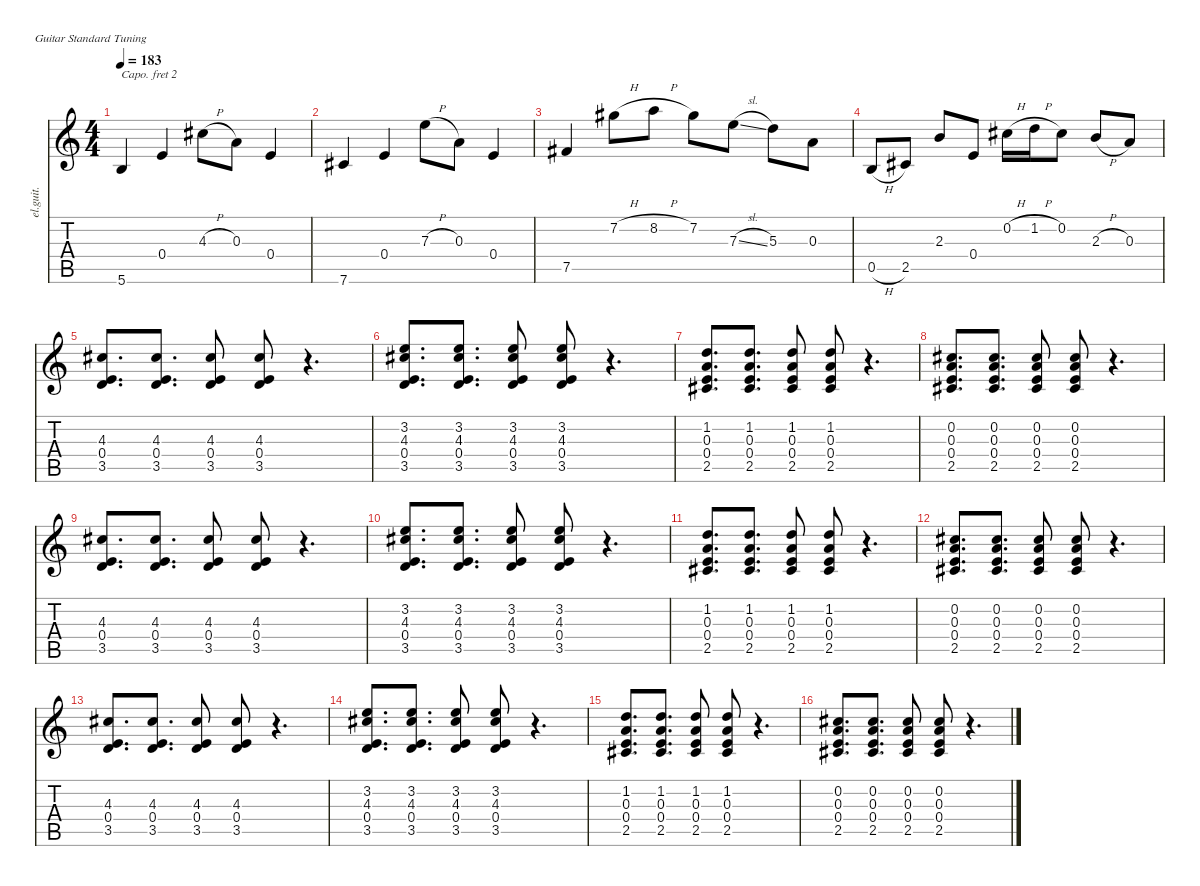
\defaultSystemsLayout 4
\hideDynamics
\bracketExtendMode nobrackets
\otherSystemsTrackNameOrientation horizontal
\track ("Clean Guitar" "el.guit.") {instrument electricguitarclean}
\staff {score tabs}
\capo 2
\tuning (E4 B3 G3 D3 A2 E2)
\ts (4 4)
\tempo 183
\clef g2
\ks c
5.6.4{dy mf beam Up} 0.4.4{beam Up} 4.3{h acc #}.8{beam Down} 0.3.8{beam Down} 0.4.4{beam Up} |
7.6{acc #}.4{beam Up} 0.4.4{beam Up} 7.3{h}.8{beam Down} 0.3.8{beam Down} 0.4.4{beam Up} |
7.5{acc #}.4{beam Up} 7.2{h acc #}.8{beam Down} 8.2{h}.8{beam Down} 7.2{acc #}.8{beam Down} 7.3{sl}.8{beam Down} 5.3.8{beam Down} 0.3.8{beam Down} |
0.5{h}.8{beam Up} 2.5{acc #}.8{beam Up} 2.3.8{beam Up} 0.4.8{beam Up} 0.2{h acc #}.16{beam Down} 1.2{h}.16{beam Down} 0.2{acc #}.8{beam Down} 2.3{h}.8{beam Up} 0.3.8{beam Up} |
(3.5 0.4 4.3{acc #}).8{d beam Up} (3.5 0.4 4.3{acc #}).8{d beam Up} (3.5 0.4 4.3{acc #}).8{beam Up} (3.5 0.4 4.3{acc #}).8{beam Up} r.4{d beam Up} |
(3.5 0.4 4.3{acc #} 3.2).8{d beam Up} (3.5 0.4 4.3{acc #} 3.2).8{d beam Up} (3.5 0.4 4.3{acc #} 3.2).8{beam Up} (3.5 0.4 4.3{acc #} 3.2).8{beam Up} r.4{d beam Up} |
(2.5{acc #} 0.4 0.3 1.2).8{d beam Up} (2.5{acc #} 0.4 0.3 1.2).8{d beam Up} (2.5{acc #} 0.4 0.3 1.2).8{beam Up} (2.5{acc #} 0.4 0.3 1.2).8{beam Up} r.4{d beam Up} |
(2.5{acc #} 0.4 0.3 0.2{acc #}).8{d beam Up} (2.5{acc #} 0.4 0.3 0.2{acc #}).8{d beam Up} (2.5{acc #} 0.4 0.3 0.2{acc #}).8{beam Up} (2.5{acc #} 0.4 0.3 0.2{acc #}).8{beam Up} r.4{d beam Up} |
(3.5 0.4 4.3{acc #}).8{d beam Up} (3.5 0.4 4.3{acc #}).8{d beam Up} (3.5 0.4 4.3{acc #}).8{beam Up} (3.5 0.4 4.3{acc #}).8{beam Up} r.4{d beam Up} |
(3.5 0.4 4.3{acc #} 3.2).8{d beam Up} (3.5 0.4 4.3{acc #} 3.2).8{d beam Up} (3.5 0.4 4.3{acc #} 3.2).8{beam Up} (3.5 0.4 4.3{acc #} 3.2).8{beam Up} r.4{d beam Up} |
(2.5{acc #} 0.4 0.3 1.2).8{d beam Up} (2.5{acc #} 0.4 0.3 1.2).8{d beam Up} (2.5{acc #} 0.4 0.3 1.2).8{beam Up} (2.5{acc #} 0.4 0.3 1.2).8{beam Up} r.4{d beam Up} |
(2.5{acc #} 0.4 0.3 0.2{acc #}).8{d beam Up} (2.5{acc #} 0.4 0.3 0.2{acc #}).8{d beam Up} (2.5{acc #} 0.4 0.3 0.2{acc #}).8{beam Up} (2.5{acc #} 0.4 0.3 0.2{acc #}).8{beam Up} r.4{d beam Up} |
(3.5 0.4 4.3{acc #}).8{d beam Up} (3.5 0.4 4.3{acc #}).8{d beam Up} (3.5 0.4 4.3{acc #}).8{beam Up} (3.5 0.4 4.3{acc #}).8{beam Up} r.4{d beam Up} |
(3.5 0.4 4.3{acc #} 3.2).8{d beam Up} (3.5 0.4 4.3{acc #} 3.2).8{d beam Up} (3.5 0.4 4.3{acc #} 3.2).8{beam Up} (3.5 0.4 4.3{acc #} 3.2).8{beam Up} r.4{d beam Up} |
(2.5{acc #} 0.4 0.3 1.2).8{d beam Up} (2.5{acc #} 0.4 0.3 1.2).8{d beam Up} (2.5{acc #} 0.4 0.3 1.2).8{beam Up} (2.5{acc #} 0.4 0.3 1.2).8{beam Up} r.4{d beam Up} |
(2.5{acc #} 0.4 0.3 0.2{acc #}).8{d beam Up} (2.5{acc #} 0.4 0.3 0.2{acc #}).8{d beam Up} (2.5{acc #} 0.4 0.3 0.2{acc #}).8{beam Up} (2.5{acc #} 0.4 0.3 0.2{acc #}).8{beam Up} r.4{d beam Up}
